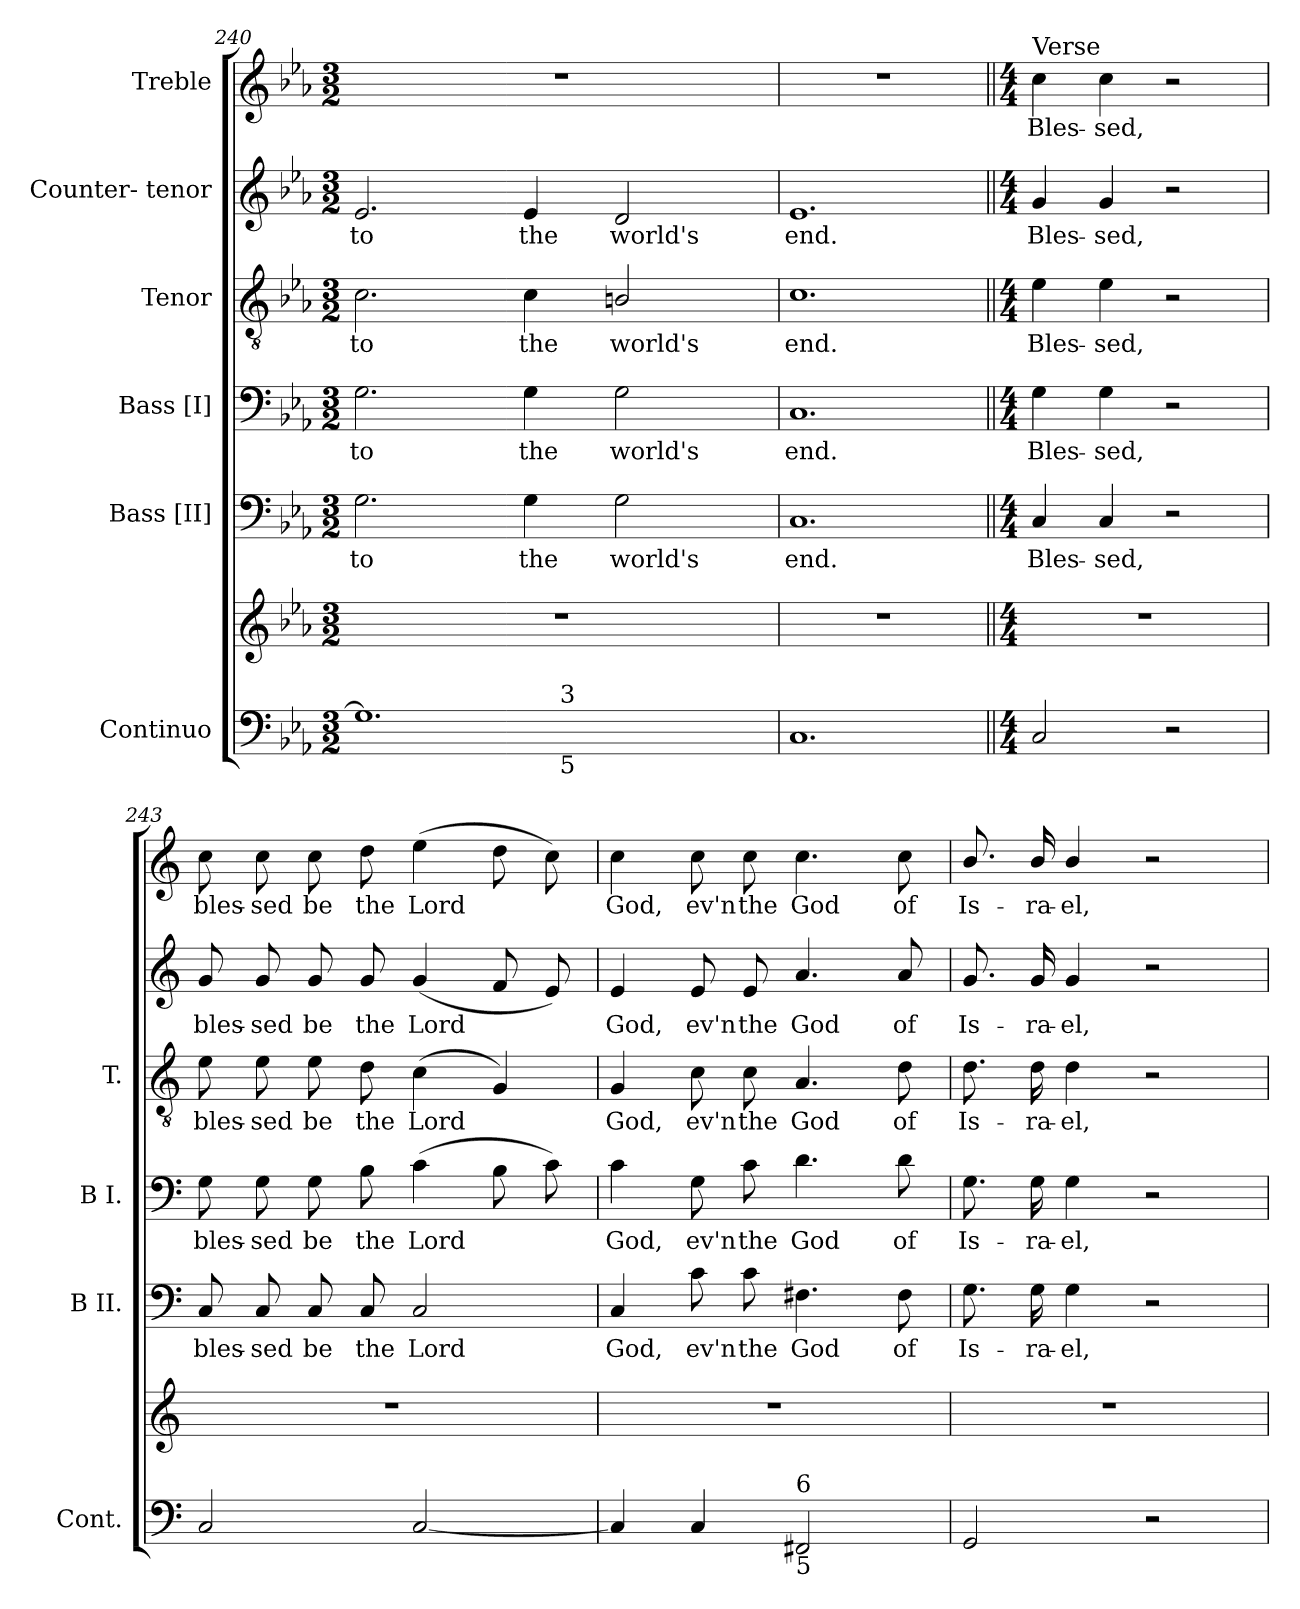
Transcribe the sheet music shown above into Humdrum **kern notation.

**kern	**kern	**kern	**text	**kern	**text	**kern	**text	**kern	**text	**kern	**text
*part6	*part6	*part5	*part5	*part4	*part4	*part3	*part3	*part2	*part2	*part1	*part1
*staff7	*staff6	*staff5	*staff5	*staff4	*staff4	*staff3	*staff3	*staff2	*staff2	*staff1	*staff1
*I"Continuo	*	*I"Bass [II]	*	*I"Bass [I]	*	*I"Tenor	*	*I"Counter- tenor	*	*I"Treble	*
*I'Cont.	*	*I'B II.	*	*I'B I.	*	*I'T.	*	*	*	*	*
*clefF4	*clefG2	*clefF4	*	*clefF4	*	*clefGv2	*	*clefG2	*	*clefG2	*
*	*	*	*	*	*	*ITrd7c12	*	*	*	*	*
*k[b-e-a-]	*k[b-e-a-]	*k[b-e-a-]	*	*k[b-e-a-]	*	*k[b-e-a-]	*	*k[b-e-a-]	*	*k[b-e-a-]	*
*E-:	*E-:	*E-:	*	*E-:	*	*E-:	*	*E-:	*	*E-:	*
*M3/2	*M3/2	*M3/2	*	*M3/2	*	*M3/2	*	*M3/2	*	*M3/2	*
=240	=240	=240	=240	=240	=240	=240	=240	=240	=240	=240	=240
!	!LO:N:vis=1	!	!	!	!	!	!	!	!	!	!
!	!	!	!LO:LY:b:color=#000000	!	!	!	!	!	!	!	!
!	!	!	!	!	!LO:LY:b:color=#000000	!	!	!	!	!	!
!	!	!	!	!	!	!	!LO:LY:b:color=#000000	!	!	!	!
!LO:TX:b:t=6	!	!	!	!	!	!	!	!	!	!	!
!LO:TX:t=4	!	!	!	!	!	!	!	!	!	!	!
!	!	!	!	!	!	!	!	!	!LO:LY:b:color=#000000	!LO:N:vis=1	!
*^	*	*	*	*	*	*	*	*	*	*	*
1.Gi]	2ryy	1.r	2.Gi\	-to	2.Gi\	-to	2.Ci\	-to	2.e-i/	-to	1.r	.
.	4ryy	.	.	.	.	.	.	.	.	.	.	.
!	!	!	!	!LO:LY:b:color=#000000	!	!	!	!	!	!	!	!
!	!	!	!	!	!	!LO:LY:b:color=#000000	!	!	!	!	!	!
!	!	!	!	!	!	!	!	!LO:LY:b:color=#000000	!	!	!	!
!	!	!	!	!	!	!	!	!	!	!LO:LY:b:color=#000000	!	!
.	16ryy	.	4Gi\	the	4Gi\	the	4Ci\	the	4e-i/	the	.	.
.	256ryy	.	.	.	.	.	.	.	.	.	.	.
.	1024ryy	.	.	.	.	.	.	.	.	.	.	.
!	!LO:TX:b:t=5	!	!	!	!	!	!	!	!	!	!	!
!	!LO:TX:t=3	!	!	!	!	!	!	!	!	!	!	!
.	2ryy	.	.	.	.	.	.	.	.	.	.	.
!	!	!	!	!LO:LY:b:color=#000000	!	!	!	!	!	!	!	!
!	!	!	!	!	!	!LO:LY:b:color=#000000	!	!	!	!	!	!
!	!	!	!	!	!	!	!	!LO:LY:b:color=#000000	!	!	!	!
!	!	!	!	!	!	!	!	!	!	!LO:LY:b:color=#000000	!	!
.	.	.	2Gi\	world's	2Gi\	world's	2BBni/	world's	2di/	world's	.	.
.	8ryy	.	.	.	.	.	.	.	.	.	.	.
.	32ryy	.	.	.	.	.	.	.	.	.	.	.
.	64ryy	.	.	.	.	.	.	.	.	.	.	.
.	128ryy	.	.	.	.	.	.	.	.	.	.	.
.	512.ryy	.	.	.	.	.	.	.	.	.	.	.
=241	=241	=241	=241	=241	=241	=241	=241	=241	=241	=241	=241	=241
!	!	!LO:N:vis=1	!	!	!	!	!	!	!	!	!	!
*v	*v	*	*	*	*	*	*	*	*	*	*	*
*^	*	*	*	*	*	*	*	*	*	*	*
!	!	!	!	!LO:LY:b:color=#000000	!	!	!	!	!	!	!	!
*v	*v	*	*	*	*	*	*	*	*	*	*	*
*^	*	*	*	*	*	*	*	*	*	*	*
!	!	!	!	!	!	!LO:LY:b:color=#000000	!	!	!	!	!	!
*v	*v	*	*	*	*	*	*	*	*	*	*	*
*^	*	*	*	*	*	*	*	*	*	*	*
!	!	!	!	!	!	!	!	!LO:LY:b:color=#000000	!	!	!	!
*v	*v	*	*	*	*	*	*	*	*	*	*	*
*^	*	*	*	*	*	*	*	*	*	*	*
!	!	!	!	!	!	!	!	!	!	!LO:LY:b:color=#000000	!LO:N:vis=1	!
*v	*v	*	*	*	*	*	*	*	*	*	*	*
1.Ci	1.r	1.Ci	end.	1.Ci	end.	1.Ci	end.	1.e-i	end.	1.r	.
=242||	=242||	=242||	=242||	=242||	=242||	=242||	=242||	=242||	=242||	=242||	=242||
*k[]	*k[]	*k[]	*	*k[]	*	*k[]	*	*k[]	*	*k[]	*
*C:	*C:	*C:	*	*C:	*	*C:	*	*C:	*	*C:	*
*M4/4	*M4/4	*M4/4	*	*M4/4	*	*M4/4	*	*M4/4	*	*M4/4	*
!	!	!	!LO:LY:b:color=#000000	!	!	!	!	!	!	!	!
!	!	!	!	!	!LO:LY:b:color=#000000	!	!	!	!	!	!
!	!	!	!	!	!	!	!LO:LY:b:color=#000000	!	!	!	!
!	!	!	!	!	!	!	!	!	!LO:LY:b:color=#000000	!	!
!	!	!	!	!	!	!	!	!	!	!LO:TX:a:t=Verse	!
!	!	!	!	!	!	!	!	!	!	!	!LO:LY:b:color=#000000
2Ci/	1r	4Ci/	Bles-	4Gi\	Bles-	4Ei\	Bles-	4gi/	Bles-	4cci\	Bles-
!	!	!	!LO:LY:b:color=#000000	!	!	!	!	!	!	!	!
!	!	!	!	!	!LO:LY:b:color=#000000	!	!	!	!	!	!
!	!	!	!	!	!	!	!LO:LY:b:color=#000000	!	!	!	!
!	!	!	!	!	!	!	!	!	!LO:LY:b:color=#000000	!	!
!	!	!	!	!	!	!	!	!	!	!	!LO:LY:b:color=#000000
.	.	4Ci/	-sed,	4Gi\	-sed,	4Ei\	-sed,	4gi/	-sed,	4cci\	-sed,
2r	.	2r	.	2r	.	2r	.	2r	.	2r	.
=243	=243	=243	=243	=243	=243	=243	=243	=243	=243	=243	=243
!	!	!	!LO:LY:b:color=#000000	!	!	!	!	!	!	!	!
!	!	!	!	!	!LO:LY:b:color=#000000	!	!	!	!	!	!
!	!	!	!	!	!	!	!LO:LY:b:color=#000000	!	!	!	!
!	!	!	!	!	!	!	!	!	!LO:LY:b:color=#000000	!	!
!	!	!	!	!	!	!	!	!	!	!	!LO:LY:b:color=#000000
2Ci/	1r	8Ci/	bles-	8Gi\	bles-	8Ei\	bles-	8gi/	bles-	8cci\	bles-
!	!	!	!LO:LY:b:color=#000000	!	!	!	!	!	!	!	!
!	!	!	!	!	!LO:LY:b:color=#000000	!	!	!	!	!	!
!	!	!	!	!	!	!	!LO:LY:b:color=#000000	!	!	!	!
!	!	!	!	!	!	!	!	!	!LO:LY:b:color=#000000	!	!
!	!	!	!	!	!	!	!	!	!	!	!LO:LY:b:color=#000000
.	.	8Ci/	-sed	8Gi\	-sed	8Ei\	-sed	8gi/	-sed	8cci\	-sed
!	!	!	!LO:LY:b:color=#000000	!	!	!	!	!	!	!	!
!	!	!	!	!	!LO:LY:b:color=#000000	!	!	!	!	!	!
!	!	!	!	!	!	!	!LO:LY:b:color=#000000	!	!	!	!
!	!	!	!	!	!	!	!	!	!LO:LY:b:color=#000000	!	!
!	!	!	!	!	!	!	!	!	!	!	!LO:LY:b:color=#000000
.	.	8Ci/	be	8Gi\	be	8Ei\	be	8gi/	be	8cci\	be
!	!	!	!LO:LY:b:color=#000000	!	!	!	!	!	!	!	!
!	!	!	!	!	!LO:LY:b:color=#000000	!	!	!	!	!	!
!	!	!	!	!	!	!	!LO:LY:b:color=#000000	!	!	!	!
!	!	!	!	!	!	!	!	!	!LO:LY:b:color=#000000	!	!
!	!	!	!	!	!	!	!	!	!	!	!LO:LY:b:color=#000000
.	.	8Ci/	the	8Bi\	the	8Di\	the	8gi/	the	8ddi\	the
!	!	!	!LO:LY:b:color=#000000	!	!	!	!	!	!	!	!
!	!	!	!	!	!LO:LY:b:color=#000000	!	!	!	!	!	!
!	!	!	!	!	!	!	!LO:LY:b:color=#000000	!	!	!	!
!	!	!	!	!	!	!	!	!	!LO:LY:b:color=#000000	!	!
!	!	!	!	!	!	!	!	!	!	!	!LO:LY:b:color=#000000
[2Ci/	.	2Ci/	Lord	(4ci\	Lord	(4Ci\	Lord	(4gi/	Lord	(4eei\	Lord
.	.	.	.	8Bi\	.	4GGi/)	.	8fi/	.	8ddi\	.
.	.	.	.	8ci\)	.	.	.	8ei/)	.	8cci\)	.
!!LO:PB:g=z
=244	=244	=244	=244	=244	=244	=244	=244	=244	=244	=244	=244
!	!	!	!LO:LY:b:color=#000000	!	!	!	!	!	!	!	!
!	!	!	!	!	!LO:LY:b:color=#000000	!	!	!	!	!	!
!	!	!	!	!	!	!	!LO:LY:b:color=#000000	!	!	!	!
!	!	!	!	!	!	!	!	!	!LO:LY:b:color=#000000	!	!
!	!	!	!	!	!	!	!	!	!	!	!LO:LY:b:color=#000000
4Ci/]	1r	4Ci/	God,	4ci\	God,	4GGi/	God,	4ei/	God,	4cci\	God,
!	!	!	!LO:LY:b:color=#000000	!	!	!	!	!	!	!	!
!	!	!	!	!	!LO:LY:b:color=#000000	!	!	!	!	!	!
!	!	!	!	!	!	!	!LO:LY:b:color=#000000	!	!	!	!
!	!	!	!	!	!	!	!	!	!LO:LY:b:color=#000000	!	!
!	!	!	!	!	!	!	!	!	!	!	!LO:LY:b:color=#000000
4Ci/	.	8ci\	ev'n	8Gi\	ev'n	8Ci\	ev'n	8ei/	ev'n	8cci\	ev'n
!	!	!	!LO:LY:b:color=#000000	!	!	!	!	!	!	!	!
!	!	!	!	!	!LO:LY:b:color=#000000	!	!	!	!	!	!
!	!	!	!	!	!	!	!LO:LY:b:color=#000000	!	!	!	!
!	!	!	!	!	!	!	!	!	!LO:LY:b:color=#000000	!	!
!	!	!	!	!	!	!	!	!	!	!	!LO:LY:b:color=#000000
.	.	8ci\	the	8ci\	the	8Ci\	the	8ei/	the	8cci\	the
!	!	!	!LO:LY:b:color=#000000	!	!	!	!	!	!	!	!
!	!	!	!	!	!LO:LY:b:color=#000000	!	!	!	!	!	!
!	!	!	!	!	!	!	!LO:LY:b:color=#000000	!	!	!	!
!	!	!	!	!	!	!	!	!	!LO:LY:b:color=#000000	!	!
!LO:TX:b:t=5	!	!	!	!	!	!	!	!	!	!	!
!LO:TX:t=6	!	!	!	!	!	!	!	!	!	!	!
!	!	!	!	!	!	!	!	!	!	!	!LO:LY:b:color=#000000
2FF#Xi/	.	4.F#Xi\	God	4.di\	God	4.AAi/	God	4.ai/	God	4.cci\	God
!	!	!	!LO:LY:b:color=#000000	!	!	!	!	!	!	!	!
!	!	!	!	!	!LO:LY:b:color=#000000	!	!	!	!	!	!
!	!	!	!	!	!	!	!LO:LY:b:color=#000000	!	!	!	!
!	!	!	!	!	!	!	!	!	!LO:LY:b:color=#000000	!	!
!	!	!	!	!	!	!	!	!	!	!	!LO:LY:b:color=#000000
.	.	8F#i\	of	8di\	of	8Di\	of	8ai/	of	8cci\	of
=245	=245	=245	=245	=245	=245	=245	=245	=245	=245	=245	=245
!	!	!	!LO:LY:b:color=#000000	!	!	!	!	!	!	!	!
!	!	!	!	!	!LO:LY:b:color=#000000	!	!	!	!	!	!
!	!	!	!	!	!	!	!LO:LY:b:color=#000000	!	!	!	!
!	!	!	!	!	!	!	!	!	!LO:LY:b:color=#000000	!	!
!	!	!	!	!	!	!	!	!	!	!	!LO:LY:b:color=#000000
2GGi/	1r	8.Gi\	Is-	8.Gi\	Is-	8.Di\	Is-	8.gi/	Is-	8.bi/	Is-
!	!	!	!LO:LY:b:color=#000000	!	!	!	!	!	!	!	!
!	!	!	!	!	!LO:LY:b:color=#000000	!	!	!	!	!	!
!	!	!	!	!	!	!	!LO:LY:b:color=#000000	!	!	!	!
!	!	!	!	!	!	!	!	!	!LO:LY:b:color=#000000	!	!
!	!	!	!	!	!	!	!	!	!	!	!LO:LY:b:color=#000000
.	.	16Gi\	-ra-	16Gi\	-ra-	16Di\	-ra-	16gi/	-ra-	16bi/	-ra-
!	!	!	!LO:LY:b:color=#000000	!	!	!	!	!	!	!	!
!	!	!	!	!	!LO:LY:b:color=#000000	!	!	!	!	!	!
!	!	!	!	!	!	!	!LO:LY:b:color=#000000	!	!	!	!
!	!	!	!	!	!	!	!	!	!LO:LY:b:color=#000000	!	!
!	!	!	!	!	!	!	!	!	!	!	!LO:LY:b:color=#000000
.	.	4Gi\	-el,	4Gi\	-el,	4Di\	-el,	4gi/	-el,	4bi/	-el,
2r	.	2r	.	2r	.	2r	.	2r	.	2r	.
=	=	=	=	=	=	=	=	=	=	=	=
*-	*-	*-	*-	*-	*-	*-	*-	*-	*-	*-	*-
